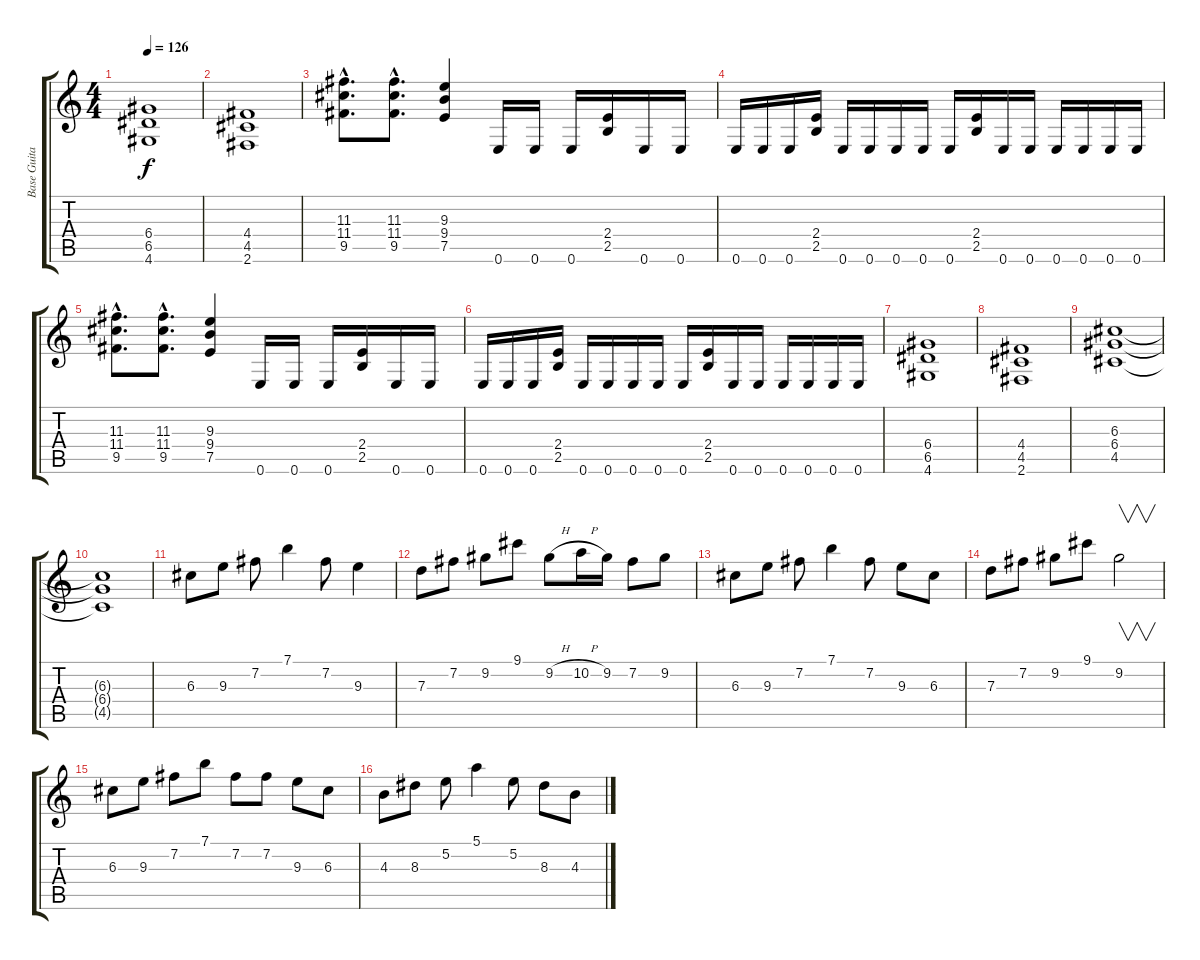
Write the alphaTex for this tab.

\track ("Base Guitar" "Base Guita") {instrument distortionguitar}
\staff {score tabs}
\tuning (E4 B3 G3 D3 A2 E2) {hide}
\ts (4 4)
\tempo 126
\clef g2
\ks c
(6.4 6.5 4.6).1{dy f} |
(4.4 4.5 2.6).1 |
(11.3{hac} 11.4{hac} 9.5{hac}).8{d} (11.3{hac} 11.4{hac} 9.5{hac}).8{d} (9.3 9.4 7.5).4 0.6.16 0.6.16 0.6.16 (2.4 2.5).16 0.6.16 0.6.16 |
0.6.16 0.6.16 0.6.16 (2.4 2.5).16 0.6.16 0.6.16 0.6.16 0.6.16 0.6.16 (2.4 2.5).16 0.6.16 0.6.16 0.6.16 0.6.16 0.6.16 0.6.16 |
(11.3{hac} 11.4{hac} 9.5{hac}).8{d} (11.3{hac} 11.4{hac} 9.5{hac}).8{d} (9.3 9.4 7.5).4 0.6.16 0.6.16 0.6.16 (2.4 2.5).16 0.6.16 0.6.16 |
0.6.16 0.6.16 0.6.16 (2.4 2.5).16 0.6.16 0.6.16 0.6.16 0.6.16 0.6.16 (2.4 2.5).16 0.6.16 0.6.16 0.6.16 0.6.16 0.6.16 0.6.16 |
(6.4 6.5 4.6).1 |
(4.4 4.5 2.6).1 |
(6.3 6.4 4.5).1 |
(6.3{t} 6.4{t} 4.5{t}).1 |
6.3.8{instrument electricguitarclean} 9.3.8 7.2.8 7.1.4 7.2.8 9.3.4 |
7.3.8 7.2.8 9.2.8 9.1.8 9.2{h}.8 10.2{h}.16 9.2.16 7.2.8 9.2.8 |
6.3.8 9.3.8 7.2.8 7.1.4 7.2.8 9.3.8 6.3.8 |
7.3.8 7.2.8 9.2.8 9.1.8 9.2.2{v} |
6.3.8 9.3.8 7.2.8 7.1.8 7.2.8 7.2.8 9.3.8 6.3.8 |
4.3.8 8.3.8 5.2.8 5.1.4 5.2.8 8.3.8 4.3.8
